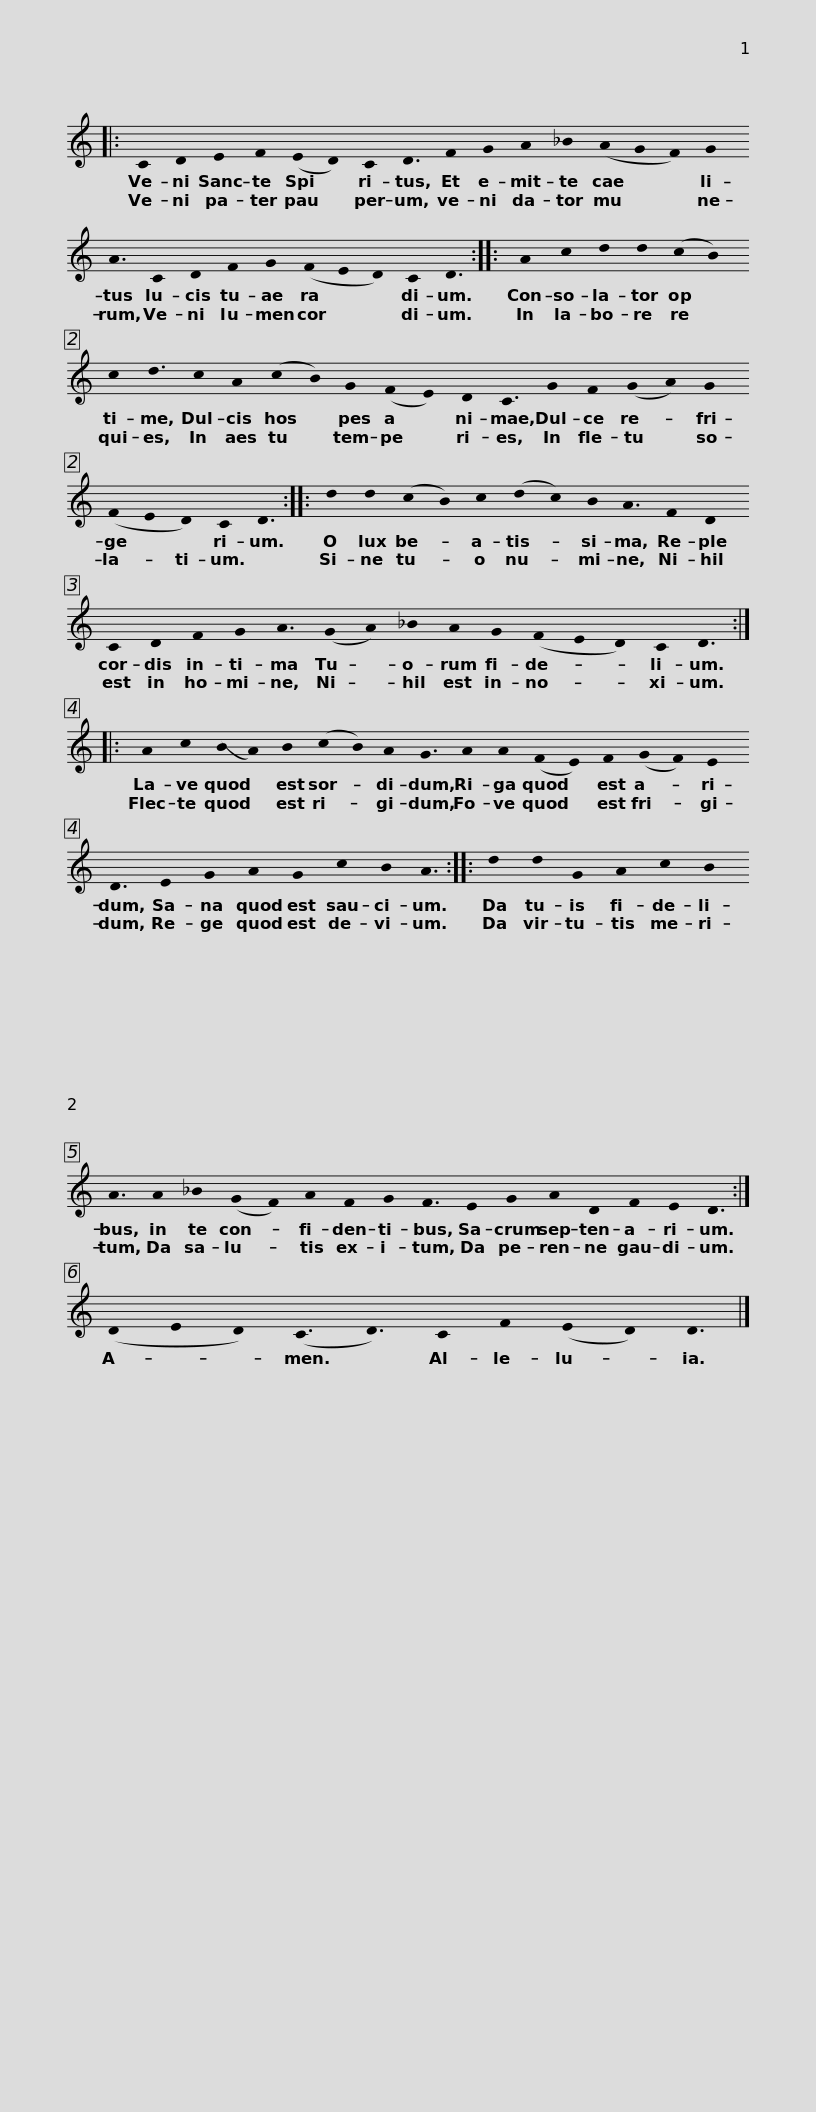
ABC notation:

X:1
L:1/8
M:none
I:linebreak $
K:C
U:s=!stemless!
V:1 treble
V:1
|: sC2 sD2 sE2 sF2 (sE2 sD2) sC2 sD3 sF2 sG2 sA2 s_B2 (sA2 sG2 sF2) sG2 sA3 sC2 sD2 sF2 sG2 (sF2 sE2 sD2) sC2 sD3 ::$ sA2 sc2 sd2 sd2 (sc2 sB2) sc2 sd3 sc2 sA2 (sc2 sB2) sG2 (sF2 sE2) sD2 sC3 sG2 sF2 (sG2 sA2) sG2 (sF2 sE2 sD2) sC2 sD3 ::$ sd2 sd2 (sc2 sB2) sc2 (sd2 sc2) sB2 sA3 sF2 sD2 sC2 sD2 sF2 sG2 sA3 (sG2 sA2) s_B2 sA2 sG2 (sF2 sE2 sD2) sC2 sD3 ::$ sA2 sc2 (sB2 sA2) sB2 (sc2 sB2) sA2 sG3 sA2 sA2 (sF2 sE2) sF2 (sG2 sF2) sE2 sD3 sE2 sG2 sA2 sG2 sc2 sB2 sA3 ::$ sd2 sd2 sG2 sA2 sc2 sB2 sA3 sA2 s_B2 (sG2 sF2) sA2 sF2 sG2 sF3 sE2 sG2 sA2 sD2 sF2 sE2 sD3 :|$ %5
 (sD2 sE2 sD2) (sC3 sD3) sC2 sF2 (sE2 sD2) sD3 |] %6
